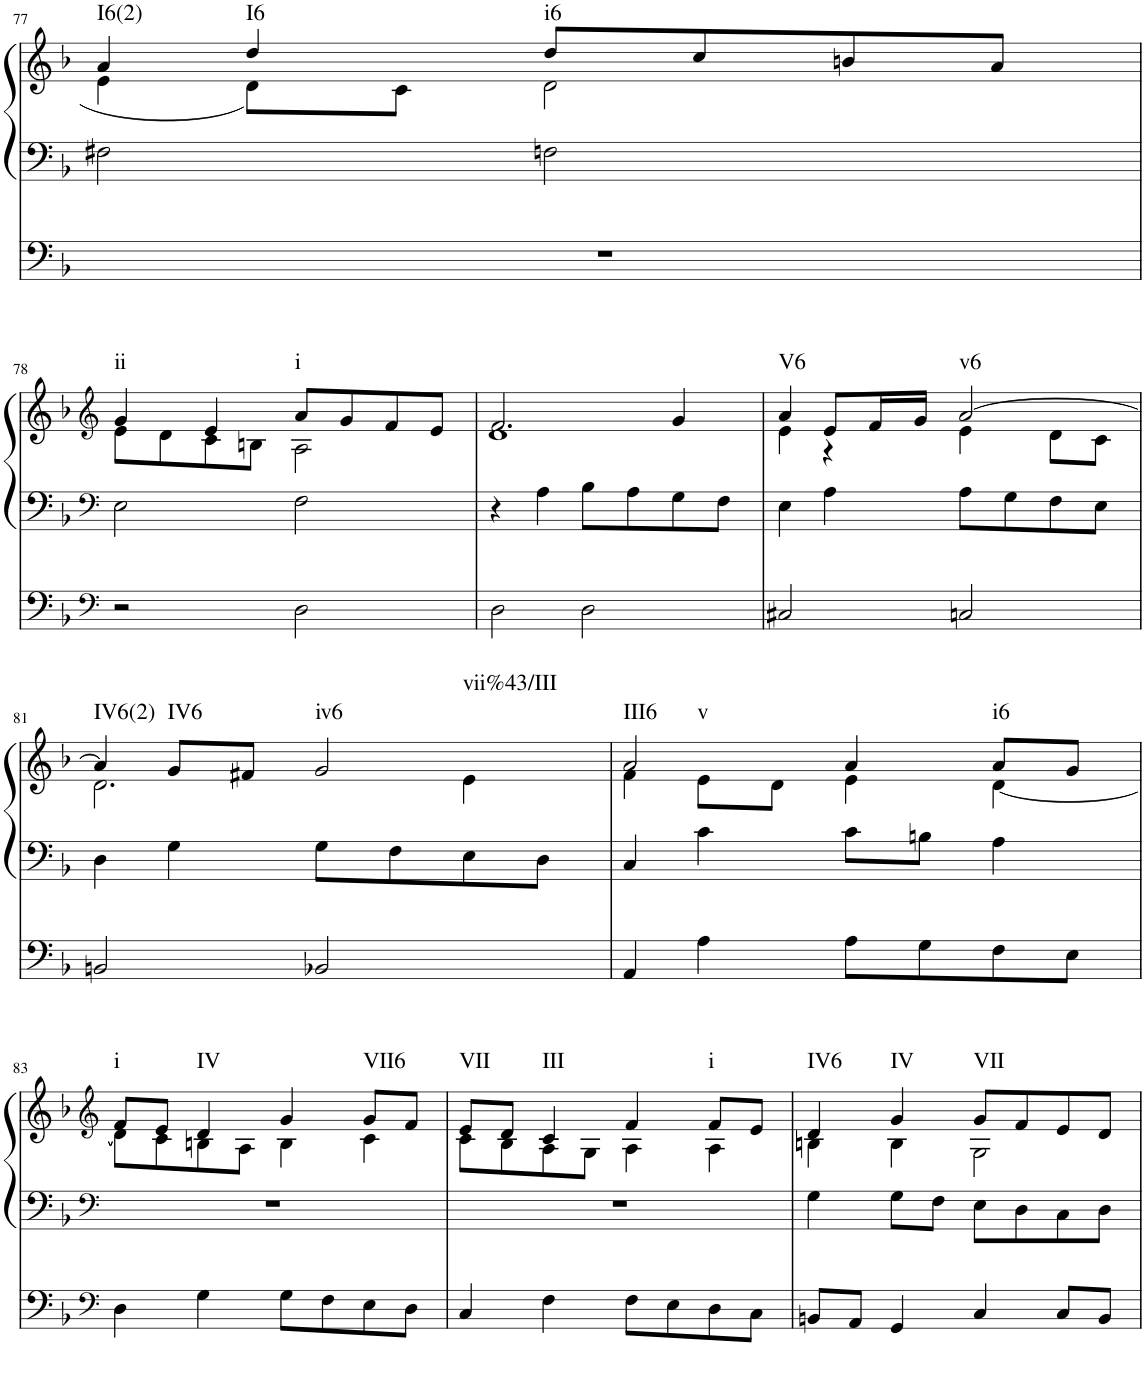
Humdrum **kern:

**kern	**kern	**kern	**harte
*part2	*part1	*part1	*part1
*staff3	*staff2	*staff1	*
*I"Pedal	*I"linke Hand	*	*
!!LO:PB:g=z
*clefF4	*clefF4	*clefG2	*
*k[b-]	*k[b-]	*k[b-]	*
*M4/4	*M4/4	*M4/4	*
=77	=77	=77	=77
*	*	*^	*
!	!	!	!	!LO:H:kt=I6(2)
1r	2F#X\	4a/	4e\	N
!	!	!	!	!LO:H:kt=I6
.	.	4dd/	8d\L	N
.	.	.	8c\J	.
!	!	!	!	!LO:H:kt=i6
.	2Fn\	8dd/L	2d\	N
.	.	8cc/	.	.
.	.	8bn/	.	.
.	.	8a/J	.	.
!!LO:LB:g=z	!!
=78	=78	=78	=78	=78
*clefF4	*clefF4	*clefG2	*	*
!	!	!	!	!LO:H:kt=ii
2r	2E\	4g/	8e\L	N
.	.	.	8d\	.
.	.	4e/	8c\	.
.	.	.	8Bn\J	.
!	!	!	!	!LO:H:kt=i
2D\	2F\	8a/L	2A\	N
.	.	8g/	.	.
.	.	8f/	.	.
.	.	8e/J	.	.
=79	=79	=79	=79	=79
2D\	4r	2.f/	1d	.
.	4A\	.	.	.
2D\	8B-\L	.	.	.
.	8A\	.	.	.
.	8G\	4g/	.	.
.	8F\J	.	.	.
=80	=80	=80	=80	=80
!	!	!	!	!LO:H:kt=V6
2C#X/	4E\	4a/	4e\	N
.	4A\	8e/L	4r	.
.	.	16f/L	.	.
.	.	16g/JJ	.	.
!	!	!	!	!LO:H:kt=v6
2Cn/	8A\L	[2a/	4e\	N
.	8G\	.	.	.
.	8F\	.	8d\L	.
.	8E\J	.	8c\J	.
!!LO:LB:g=z	!!
=81	=81	=81	=81	=81
!	!	!	!	!LO:H:kt=IV6(2)
2BBn/	4D\	4a/]	2.d\	N
!	!	!	!	!LO:H:kt=IV6
.	4G\	8g/L	.	N
.	.	8f#X/J	.	.
!	!	!	!	!LO:H:n=1:kt=iv6
!	!	!	!	!LO:H:n=2:kt=vii%43/III
2BB-X/	8G\L	2g/	.	N N
.	8F\	.	.	.
.	8E\	.	4e\	.
.	8D\J	.	.	.
=82	=82	=82	=82	=82
!	!	!	!	!LO:H:n=1:kt=III6
!	!	!	!	!LO:H:n=2:kt=v
4AA/	4C/	2a/	4f\	N N
4A\	4c\	.	8e\L	.
.	.	.	8d\J	.
8A\L	8c\L	4a/	4e\	.
8G\	8Bn\J	.	.	.
!	!	!	!	!LO:H:kt=i6
8F\	4A\	8a/L	[4d\	N
8E\J	.	8g/J	.	.
!!LO:LB:g=z	!!
=83	=83	=83	=83	=83
*clefF4	*clefF4	*clefG2	*	*
!	!	!	!	!LO:H:kt=i
4D\	1r	8f/L	8d\L]	N
.	.	8e/J	8c\	.
!	!	!	!	!LO:H:kt=IV
4G\	.	4d/	8Bn\	N
.	.	.	8A\J	.
8G\L	.	4g/	4B\	.
8F\	.	.	.	.
!	!	!	!	!LO:H:kt=VII6
8E\	.	8g/L	4c\	N
8D\J	.	8f/J	.	.
=84	=84	=84	=84	=84
!	!	!	!	!LO:H:kt=VII
4C/	1r	8e/L	8c\L	N
.	.	8d/J	8B-\	.
!	!	!	!	!LO:H:kt=III
4F\	.	4c/	8A\	N
.	.	.	8G\J	.
8F\L	.	4f/	4A\	.
8E\	.	.	.	.
!	!	!	!	!LO:H:kt=i
8D\	.	8f/L	4A\	N
8C\J	.	8e/J	.	.
=85	=85	=85	=85	=85
!	!	!	!	!LO:H:kt=IV6
8BBn/L	4G\	4d/	4Bn\	N
8AA/J	.	.	.	.
!	!	!	!	!LO:H:kt=IV
4GG/	8G\L	4g/	4B\	N
.	8F\J	.	.	.
!	!	!	!	!LO:H:kt=VII
4C/	8E\L	8g/L	2G\	N
.	8D\	8f/	.	.
8C/L	8C\	8e/	.	.
8BB/J	8D\J	8d/J	.	.
*	*	*v	*v	*
=	=	=	=
*-	*-	*-	*-
